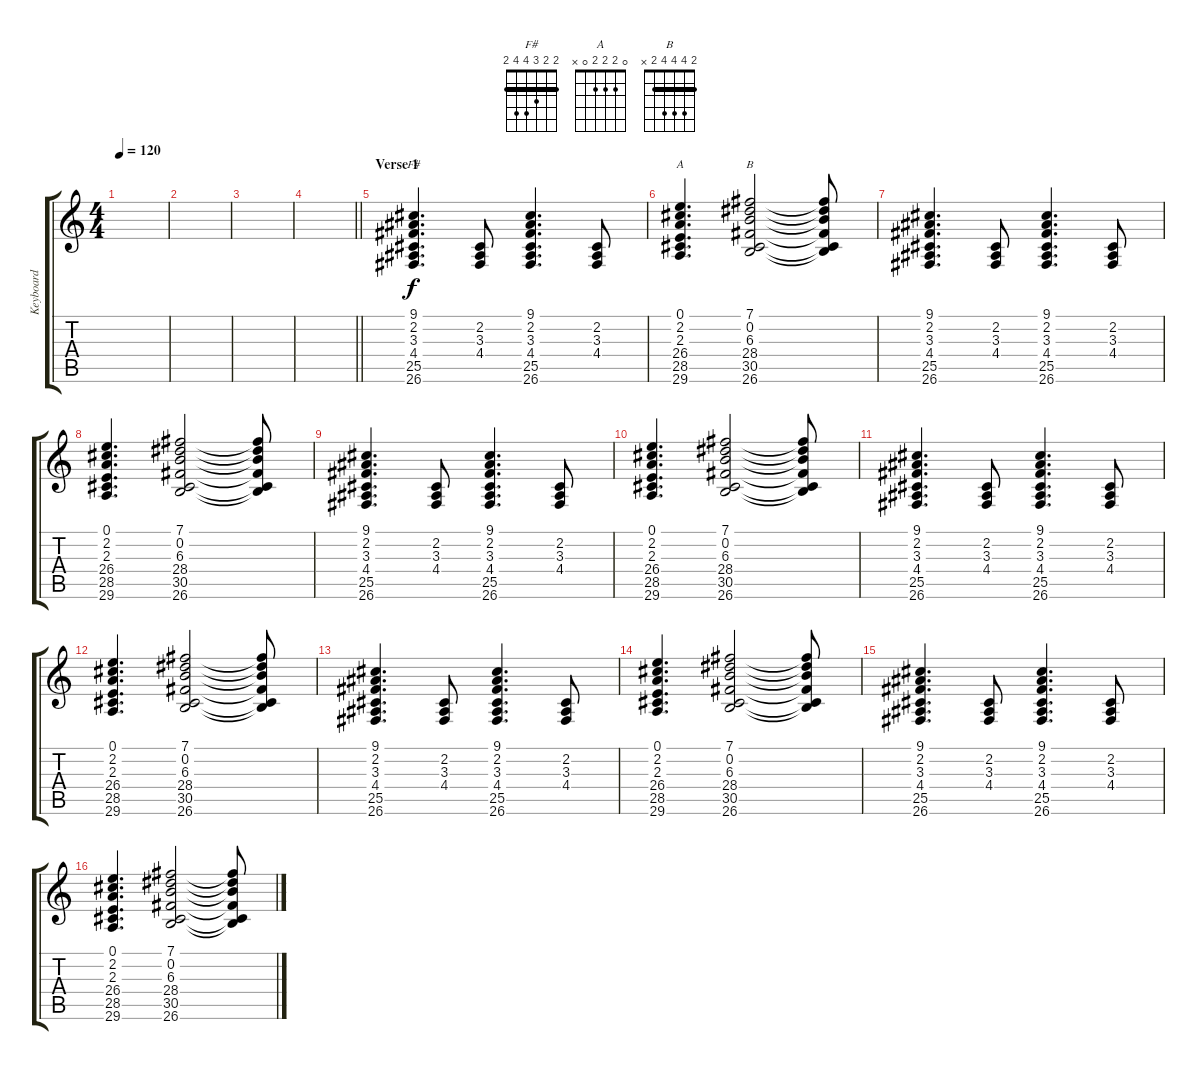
\track ("Keyboard" "Keyboard") {instrument drawbarorgan}
\staff {score tabs}
\tuning (E4 B3 G3 D3 A2 E2) {hide}
\chord ("F#" 2 2 3 4 4 2) {barre 2}
\chord ("A" 0 2 2 2 0 x)
\chord ("B" 2 4 4 4 2 x) {barre 2}
\ts (4 4)
\tempo 120
\clef g2
\ks c
|
|
|
\barLineRight lightlight
|
\section ("" "Verse 1")
(9.1 2.2 3.3 4.4 25.5 26.6).4{d ch "F#"} (2.2 3.3 4.4).8 (9.1 2.2 3.3 4.4 25.5 26.6).4{d} (2.2 3.3 4.4).8 |
(0.1 2.2 2.3 26.4 28.5 29.6).4{d ch "A"} (7.1 0.2 6.3 28.4 30.5 26.6).2{ch "B"} (7.1{t} 0.2{t} 6.3{t} 28.4{t} 30.5{t} 26.6{t}).8 |
(9.1 2.2 3.3 4.4 25.5 26.6).4{d} (2.2 3.3 4.4).8 (9.1 2.2 3.3 4.4 25.5 26.6).4{d} (2.2 3.3 4.4).8 |
(0.1 2.2 2.3 26.4 28.5 29.6).4{d} (7.1 0.2 6.3 28.4 30.5 26.6).2 (7.1{t} 0.2{t} 6.3{t} 28.4{t} 30.5{t} 26.6{t}).8 |
(9.1 2.2 3.3 4.4 25.5 26.6).4{d} (2.2 3.3 4.4).8 (9.1 2.2 3.3 4.4 25.5 26.6).4{d} (2.2 3.3 4.4).8 |
(0.1 2.2 2.3 26.4 28.5 29.6).4{d} (7.1 0.2 6.3 28.4 30.5 26.6).2 (7.1{t} 0.2{t} 6.3{t} 28.4{t} 30.5{t} 26.6{t}).8 |
(9.1 2.2 3.3 4.4 25.5 26.6).4{d} (2.2 3.3 4.4).8 (9.1 2.2 3.3 4.4 25.5 26.6).4{d} (2.2 3.3 4.4).8 |
(0.1 2.2 2.3 26.4 28.5 29.6).4{d} (7.1 0.2 6.3 28.4 30.5 26.6).2 (7.1{t} 0.2{t} 6.3{t} 28.4{t} 30.5{t} 26.6{t}).8 |
(9.1 2.2 3.3 4.4 25.5 26.6).4{d} (2.2 3.3 4.4).8 (9.1 2.2 3.3 4.4 25.5 26.6).4{d} (2.2 3.3 4.4).8 |
(0.1 2.2 2.3 26.4 28.5 29.6).4{d} (7.1 0.2 6.3 28.4 30.5 26.6).2 (7.1{t} 0.2{t} 6.3{t} 28.4{t} 30.5{t} 26.6{t}).8 |
(9.1 2.2 3.3 4.4 25.5 26.6).4{d} (2.2 3.3 4.4).8 (9.1 2.2 3.3 4.4 25.5 26.6).4{d} (2.2 3.3 4.4).8 |
(0.1 2.2 2.3 26.4 28.5 29.6).4{d} (7.1 0.2 6.3 28.4 30.5 26.6).2 (7.1{t} 0.2{t} 6.3{t} 28.4{t} 30.5{t} 26.6{t}).8
